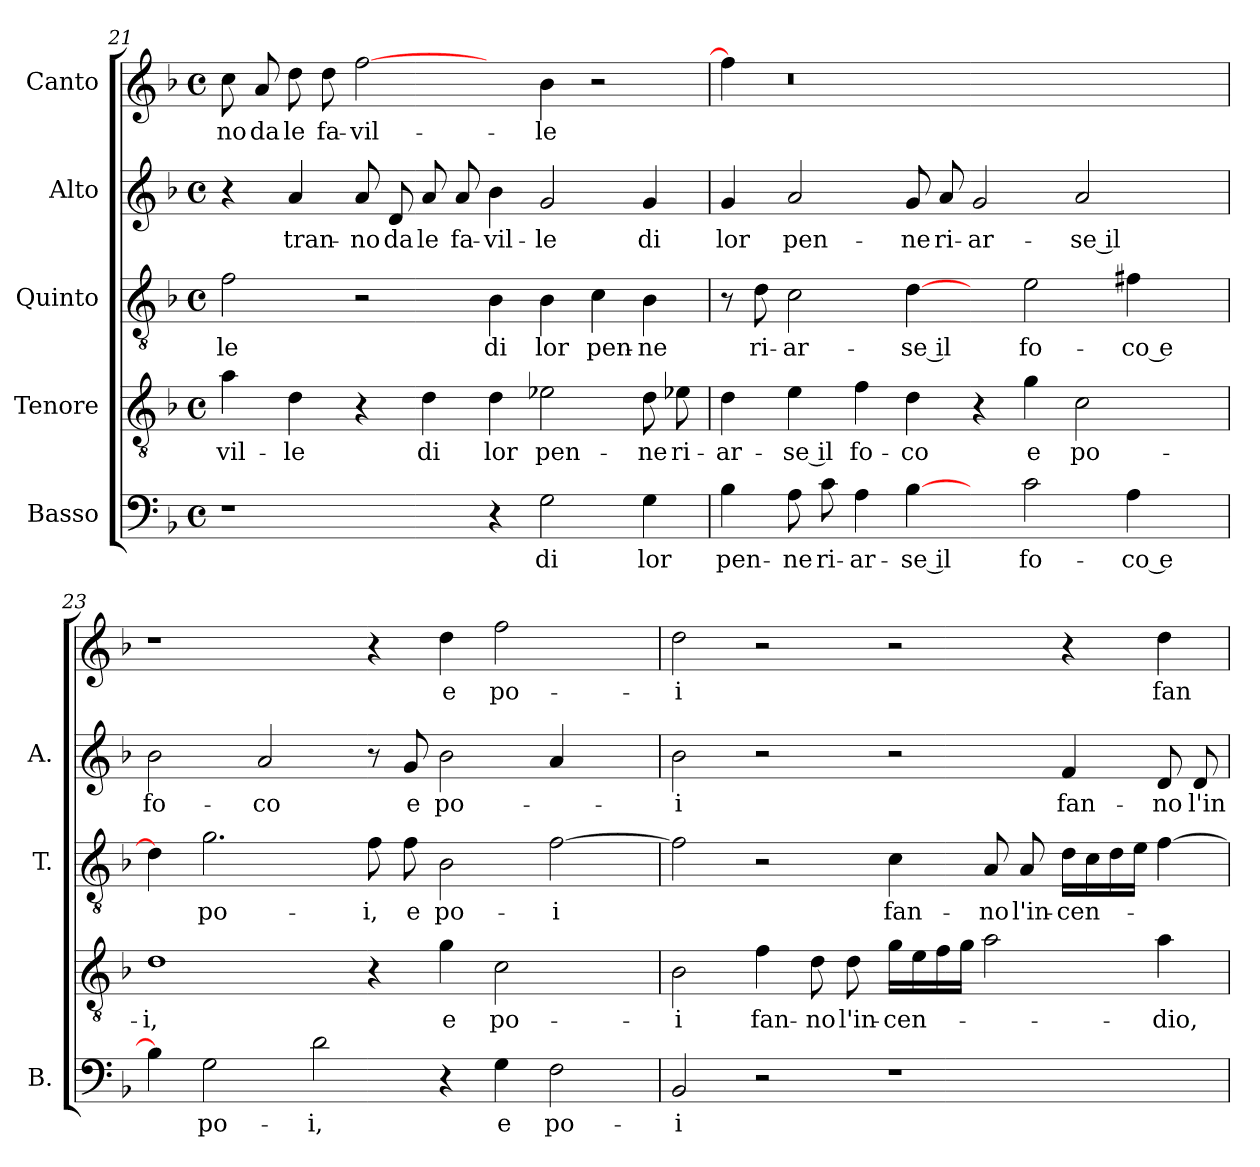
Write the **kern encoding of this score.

**kern	**text	**kern	**text	**kern	**text	**kern	**text	**kern	**text
*part5	*part5	*part4	*part4	*part3	*part3	*part2	*part2	*part1	*part1
*staff5	*staff5	*staff4	*staff4	*staff3	*staff3	*staff2	*staff2	*staff1	*staff1
*I"Basso	*	*I"Tenore	*	*I"Quinto	*	*I"Alto	*	*I"Canto	*
*I'B.	*	*	*	*I'T.	*	*I'A.	*	*	*
*clefF4	*	*clefGv2	*	*clefGv2	*	*clefG2	*	*clefG2	*
*k[b-]	*	*k[b-]	*	*k[b-]	*	*k[b-]	*	*k[b-]	*
*F:	*	*F:	*	*F:	*	*F:	*	*F:	*
*M4/4	*	*M4/4	*	*M4/4	*	*M4/4	*	*M4/4	*
*met(c)	*	*met(c)	*	*met(c)	*	*met(c)	*	*met(c)	*
=21	=21	=21	=21	=21	=21	=21	=21	=21	=21
1r	.	4a\	-vil-	2f\	-le	4r	.	8cc\	-no
.	.	.	.	.	.	.	.	8a/	da
.	.	4d\	-le	.	.	4a/	tran-	8dd\	le
.	.	.	.	.	.	.	.	8dd\	fa-
.	.	4r	.	2r	.	8a/	-no	[2ff\	-vil-
.	.	.	.	.	.	8d/	da	.	.
.	.	4d\	di	.	.	8a/	le	.	.
.	.	.	.	.	.	8a/	fa-	.	.
4r	.	4d\	lor	4B-\	di	4b-\	-vil-	4ryy	.
2G\	di	2e-X\	pen-	4B-\	lor	2g/	-le	4b-\	-le
.	.	.	.	4c\	pen-	.	.	2r	.
4G\	lor	8d\	-ne	4B-\	-ne	4g/	di	.	.
.	.	8e-X\	ri-	.	.	.	.	.	.
=22	=22	=22	=22	=22	=22	=22	=22	=22	=22
4B-\	pen-	4d\	-ar-	8r	.	4g/	lor	4ff\]	.
.	.	.	.	8d\	ri-	.	.	.	.
!	!	!	!	!	!	!	!	!LO:N:vis=0	!
8A\	-ne	4e\	-se il	2c\	-ar-	2a/	pen-	1r	.
8c\	ri-	.	.	.	.	.	.	.	.
4A\	-ar-	4f\	fo-	.	.	.	.	.	.
[4B-\	-se il	4d\	-co	[4d\	-se il	8g/	-ne	.	.
.	.	.	.	.	.	8a/	ri-	.	.
4ryy	.	4r	.	4ryy	.	2g/	-ar-	.	.
2c\	fo-	4g\	e	2e\	fo-	.	.	1ryy	.
.	.	2c\	po-	.	.	2a/	-se il	.	.
4A\	-co e	.	.	4f#X\	-co e	.	.	.	.
4ryy	.	4ryy	.	4ryy	.	4ryy	.	.	.
=23	=23	=23	=23	=23	=23	=23	=23	=23	=23
4B-\]	.	1d\	-i,	4d\]	.	2b-\	fo-	1r	.
2G\	po-	.	.	2.g\	po-	.	.	.	.
.	.	.	.	.	.	2a/	-co	.	.
2d\	-i,	.	.	.	.	.	.	.	.
.	.	4r	.	8f\	-i,	8r	.	4r	.
.	.	.	.	8f\	e	8g/	e	.	.
4r	.	4g\	e	2B-\	po-	2b-\	po-	4dd\	e
4G\	e	2c\	po-	.	.	.	.	2ff\	po-
2F\	po-	.	.	[2f\	-i	4a/	.	.	.
.	.	4ryy	.	.	.	4ryy	.	4ryy	.
=24	=24	=24	=24	=24	=24	=24	=24	=24	=24
2BB-/	-i	2B-\	-i	2f\]	.	2b-\	-i	2dd\	-i
2r	.	4f\	fan-	2r	.	2r	.	2r	.
.	.	8d\	-no	.	.	.	.	.	.
.	.	8d\	l'in-	.	.	.	.	.	.
1r	.	16g\LL	-cen-	4c\	fan-	2r	.	2r	.
.	.	16e\	.	.	.	.	.	.	.
.	.	16f\	.	.	.	.	.	.	.
.	.	16g\JJ	.	.	.	.	.	.	.
.	.	2a\	.	8A/	-no	.	.	.	.
.	.	.	.	8A/	l'in-	.	.	.	.
.	.	.	.	16d\LL	-cen-	4f/	fan-	4r	.
.	.	.	.	16c\	.	.	.	.	.
.	.	.	.	16d\	.	.	.	.	.
.	.	.	.	16e\JJ	.	.	.	.	.
.	.	4a\	-dio,	[4f\	.	8d/	-no	4dd\	fan-
.	.	.	.	.	.	8d/	l'in-	.	.
=	=	=	=	=	=	=	=	=	=
*-	*-	*-	*-	*-	*-	*-	*-	*-	*-
